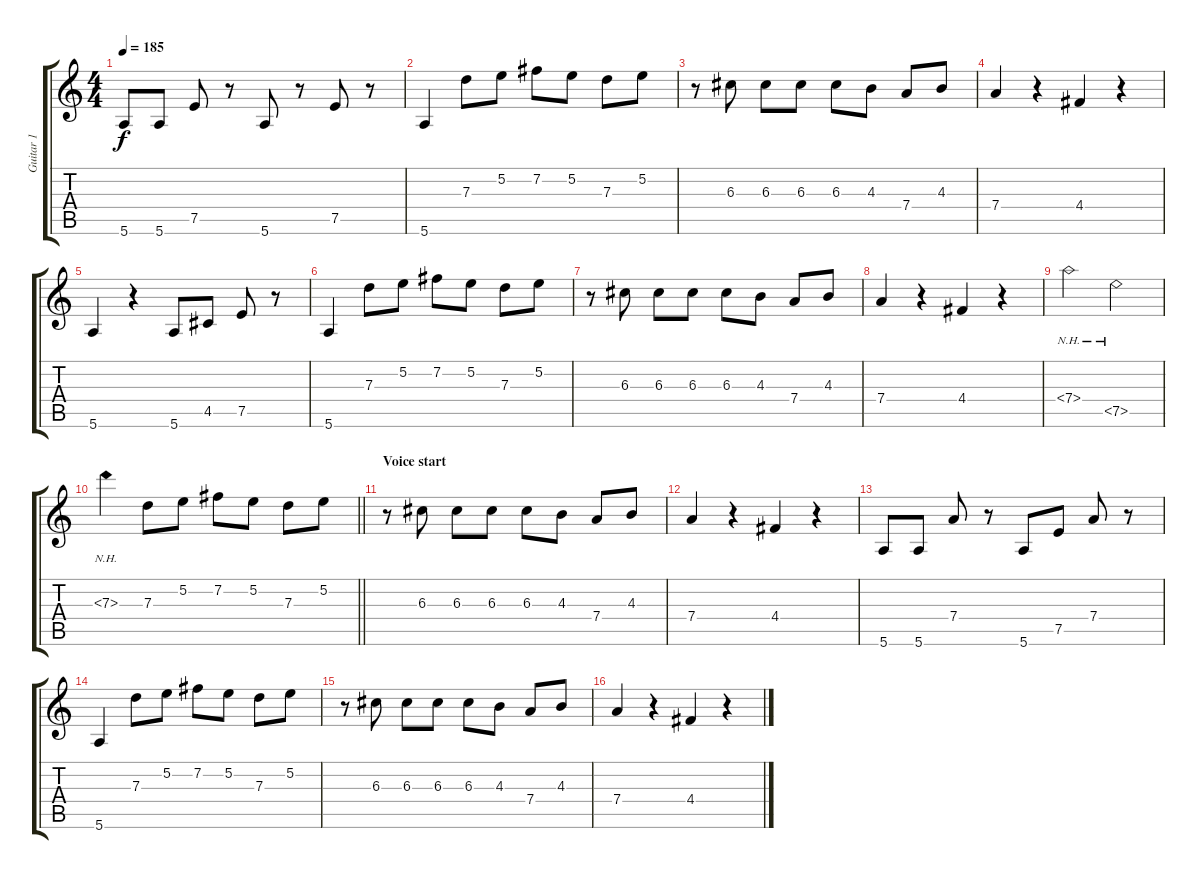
\track ("Guitar 1" "Guitar 1") {instrument overdrivenguitar}
\staff {score tabs}
\tuning (E4 B3 G3 D3 A2 E2) {hide}
\ts (4 4)
\tempo 185
\clef g2
\ks c
5.6.8{dy f} 5.6.8 7.5.8 r.8 5.6.8 r.8 7.5.8 r.8 |
5.6.4 7.3.8 5.2.8 7.2.8 5.2.8 7.3.8 5.2.8 |
r.8 6.3.8 6.3.8 6.3.8 6.3.8 4.3.8 7.4.8 4.3.8 |
7.4.4 r.4 4.4.4 r.4 |
5.6.4 r.4 5.6.8 4.5.8 7.5.8 r.8 |
5.6.4 7.3.8 5.2.8 7.2.8 5.2.8 7.3.8 5.2.8 |
r.8 6.3.8 6.3.8 6.3.8 6.3.8 4.3.8 7.4.8 4.3.8 |
7.4.4 r.4 4.4.4 r.4 |
7.4{nh}.2 7.5{nh}.2 |
\barLineRight lightlight
7.3{nh}.4 7.3.8 5.2.8 7.2.8 5.2.8 7.3.8 5.2.8 |
\section ("" "Voice start")
r.8 6.3.8 6.3.8 6.3.8 6.3.8 4.3.8 7.4.8 4.3.8 |
7.4.4 r.4 4.4.4 r.4 |
5.6.8 5.6.8 7.4.8 r.8 5.6.8 7.5.8 7.4.8 r.8 |
5.6.4 7.3.8 5.2.8 7.2.8 5.2.8 7.3.8 5.2.8 |
r.8 6.3.8 6.3.8 6.3.8 6.3.8 4.3.8 7.4.8 4.3.8 |
7.4.4 r.4 4.4.4 r.4
